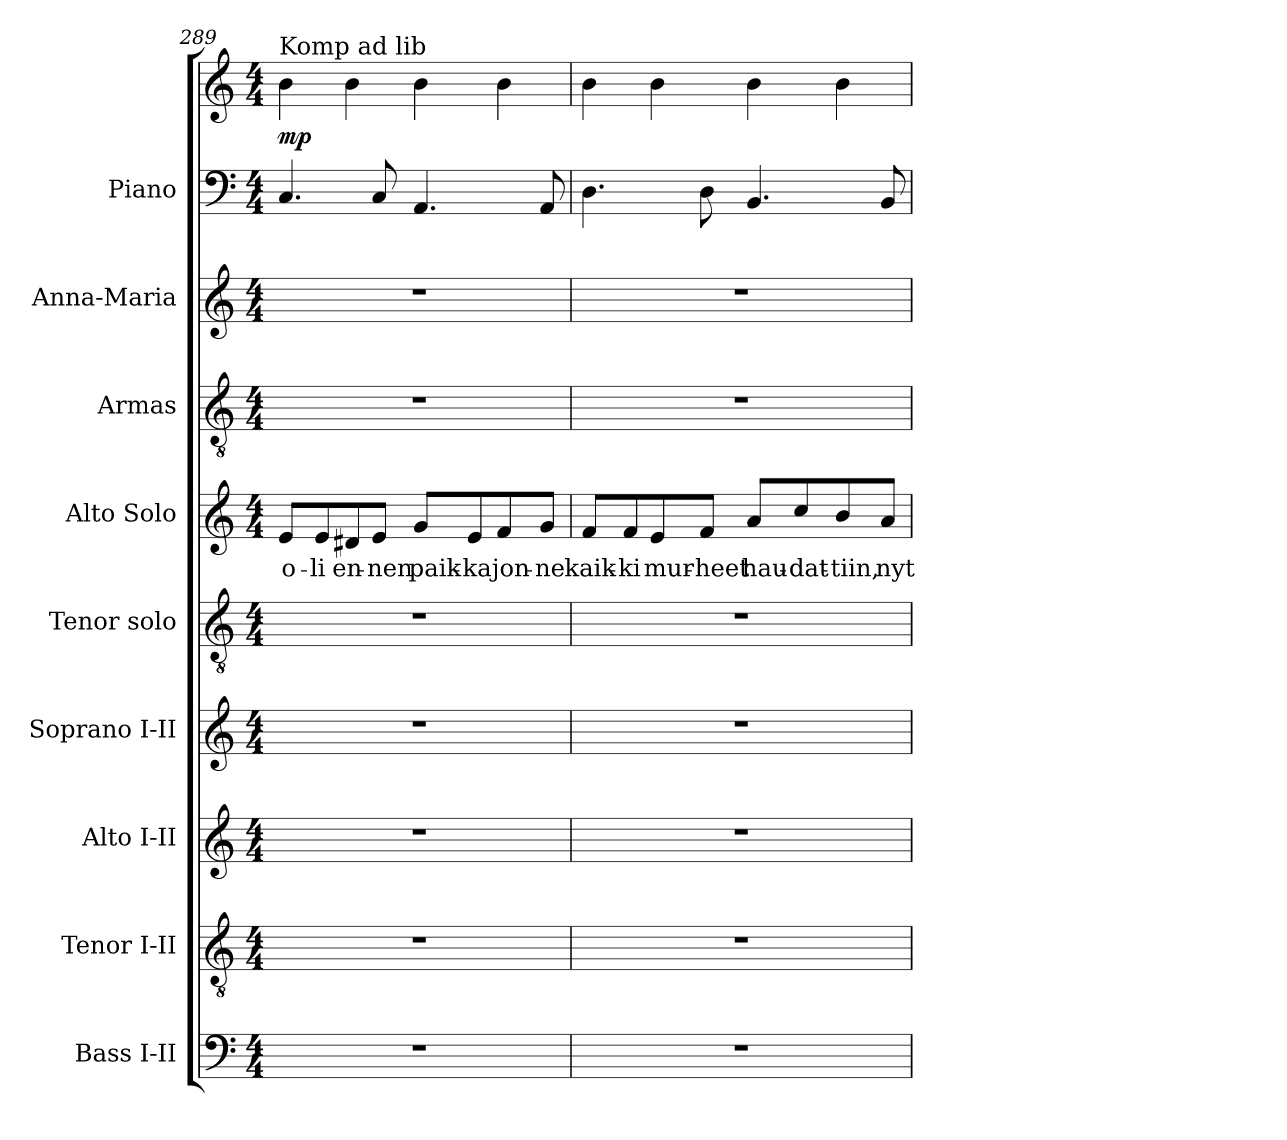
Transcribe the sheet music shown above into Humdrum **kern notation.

**kern	**kern	**kern	**kern	**kern	**kern	**text	**kern	**kern	**kern	**kern	**dynam
*part9	*part8	*part7	*part6	*part5	*part4	*part4	*part3	*part2	*part1	*part1	*part1
*staff10	*staff9	*staff8	*staff7	*staff6	*staff5	*staff5	*staff4	*staff3	*staff2	*staff1	*staff1/2
*I"Bass I-II	*I"Tenor I-II	*I"Alto I-II	*I"Soprano I-II	*I"Tenor solo	*I"Alto Solo	*	*I"Armas	*I"Anna-Maria	*I"Piano	*	*
*I'B.	*I'T.	*I'A.	*I'S.	*I'T. Solo	*I'A. Solo	*	*I'Armas	*I'A-M	*I'Pno.	*	*
*clefF4	*clefGv2	*clefG2	*clefG2	*clefGv2	*clefG2	*	*clefGv2	*clefG2	*clefF4	*clefG2	*
*	*ITrd7c12	*	*	*ITrd7c12	*	*	*ITrd7c12	*	*	*	*
*k[]	*k[]	*k[]	*k[]	*k[]	*k[]	*	*k[]	*k[]	*k[]	*k[]	*
*C:	*C:	*C:	*C:	*C:	*C:	*	*C:	*C:	*C:	*C:	*
*M4/4	*M4/4	*M4/4	*M4/4	*M4/4	*M4/4	*	*M4/4	*M4/4	*M4/4	*M4/4	*
=289	=289	=289	=289	=289	=289	=289	=289	=289	=289	=289	=289
!	!	!	!	!	!	!	!	!	!	!LO:TX:a:t=Komp ad lib	!
!	!	!	!	!	!	!LO:LY:b:color=#000000	!	!	!	!	!
1r	1r	1r	1r	1r	8ei/L	o-	1r	1r	4.Ci/	4bi	mp
!	!	!	!	!	!	!LO:LY:b:color=#000000	!	!	!	!	!
.	.	.	.	.	8ei/	-li	.	.	.	.	.
!	!	!	!	!	!	!LO:LY:b:color=#000000	!	!	!	!	!
.	.	.	.	.	8d#Xi/	en-	.	.	.	4bi	.
!	!	!	!	!	!	!LO:LY:b:color=#000000	!	!	!	!	!
.	.	.	.	.	8ei/J	-nen	.	.	8Ci/	.	.
!	!	!	!	!	!	!LO:LY:b:color=#000000	!	!	!	!	!
.	.	.	.	.	8gi/L	paik-	.	.	4.AAi/	4bi	.
!	!	!	!	!	!	!LO:LY:b:color=#000000	!	!	!	!	!
.	.	.	.	.	8ei/	-ka	.	.	.	.	.
!	!	!	!	!	!	!LO:LY:b:color=#000000	!	!	!	!	!
.	.	.	.	.	8fi/	jon-	.	.	.	4bi	.
!	!	!	!	!	!	!LO:LY:b:color=#000000	!	!	!	!	!
.	.	.	.	.	8gi/J	-ne	.	.	8AAi/	.	.
!!LO:LB:g=z
=290	=290	=290	=290	=290	=290	=290	=290	=290	=290	=290	=290
!	!	!	!	!	!	!LO:LY:b:color=#000000	!	!	!	!	!
1r	1r	1r	1r	1r	8fi/L	kaik-	1r	1r	4.Di\	4bi	.
!	!	!	!	!	!	!LO:LY:b:color=#000000	!	!	!	!	!
.	.	.	.	.	8fi/	-ki	.	.	.	.	.
!	!	!	!	!	!	!LO:LY:b:color=#000000	!	!	!	!	!
.	.	.	.	.	8ei/	mur-	.	.	.	4bi	.
!	!	!	!	!	!	!LO:LY:b:color=#000000	!	!	!	!	!
.	.	.	.	.	8fi/J	-heet	.	.	8Di\	.	.
!	!	!	!	!	!	!LO:LY:b:color=#000000	!	!	!	!	!
.	.	.	.	.	8ai/L	hau-	.	.	4.BBi/	4bi	.
!	!	!	!	!	!	!LO:LY:b:color=#000000	!	!	!	!	!
.	.	.	.	.	8cci/	-dat-	.	.	.	.	.
!	!	!	!	!	!	!LO:LY:b:color=#000000	!	!	!	!	!
.	.	.	.	.	8bi/	-tiin,	.	.	.	4bi	.
!	!	!	!	!	!	!LO:LY:b:color=#000000	!	!	!	!	!
.	.	.	.	.	8ai/J	nyt	.	.	8BBi/	.	.
=	=	=	=	=	=	=	=	=	=	=	=
*-	*-	*-	*-	*-	*-	*-	*-	*-	*-	*-	*-
